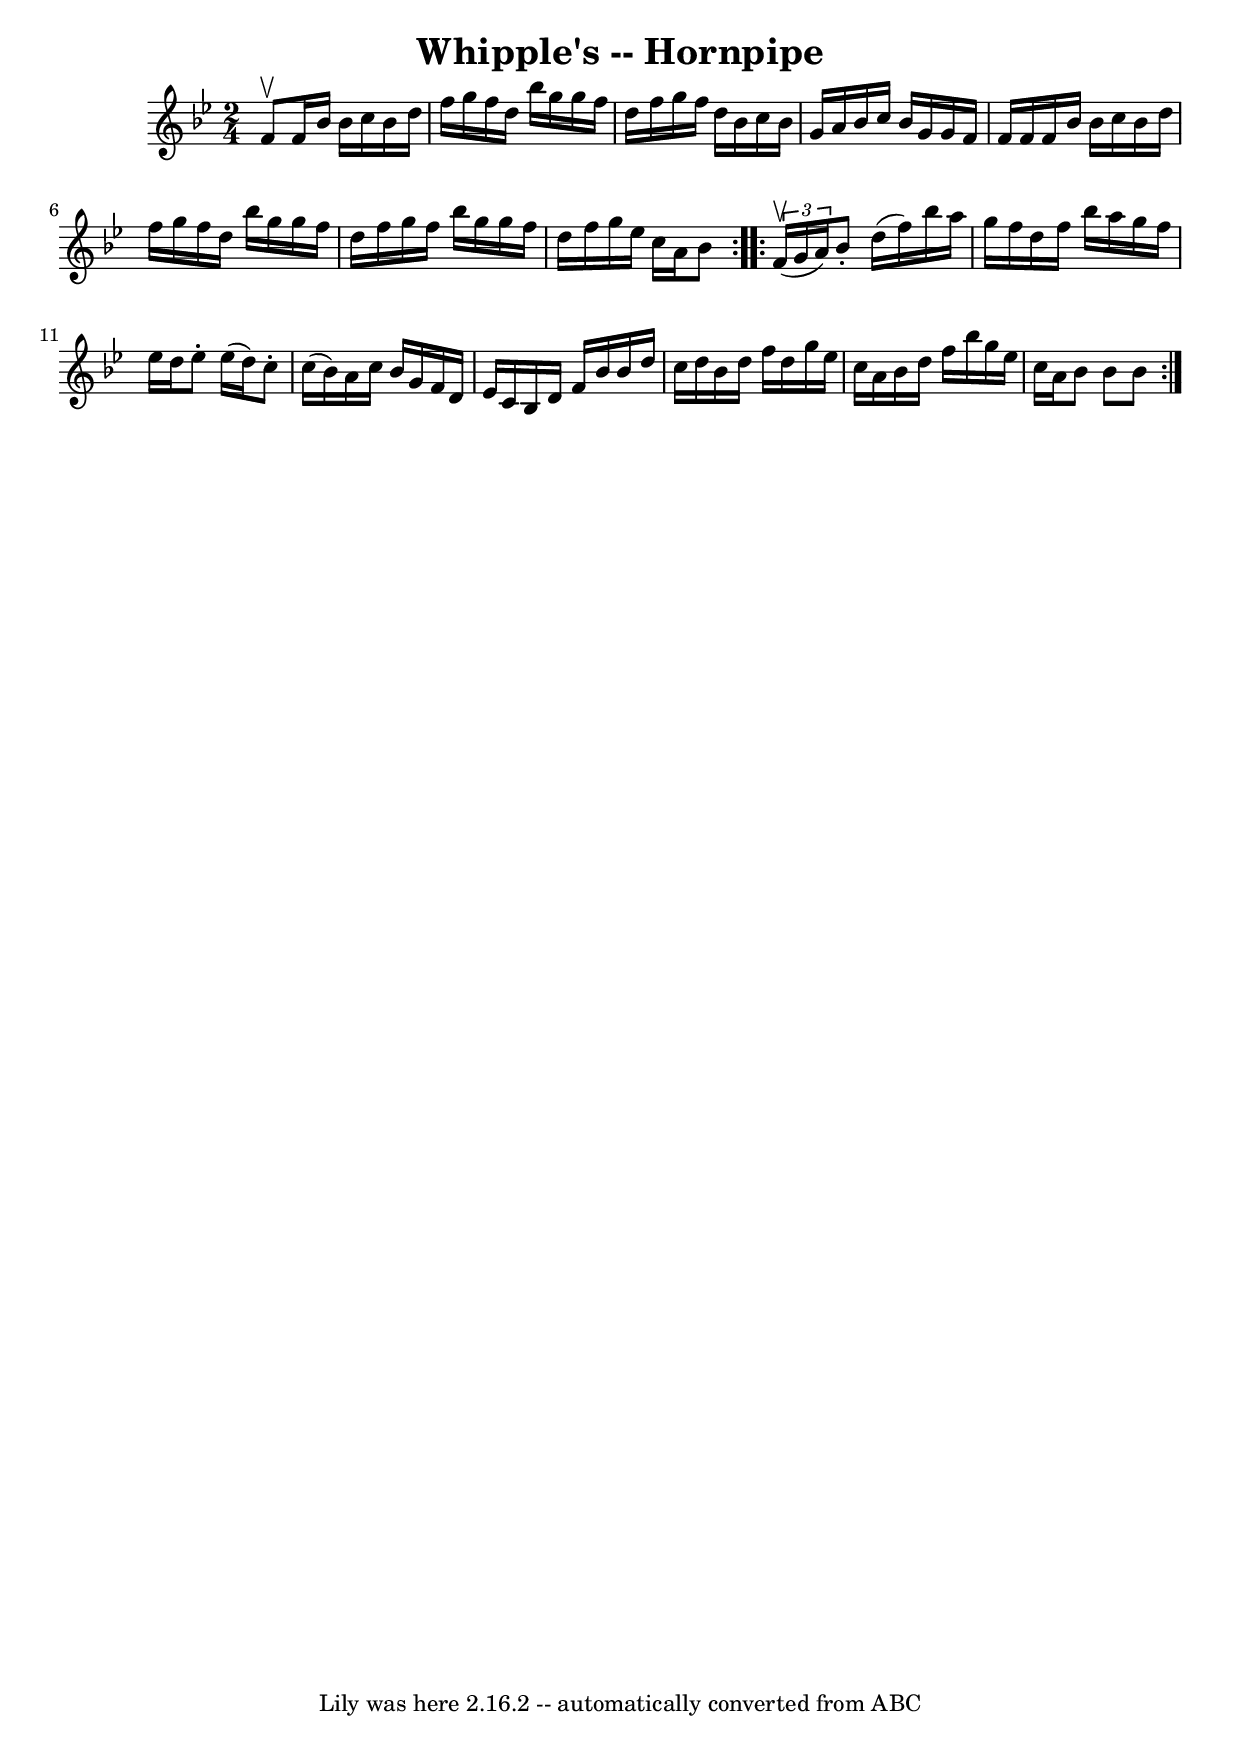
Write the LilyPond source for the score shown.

\version "2.16.2"
\include "Mammoth.ily"
\header {
  %% book = "Cole's 1000 Fiddle Tunes"
 crossRefNumber = "1"
 footnotes = ""
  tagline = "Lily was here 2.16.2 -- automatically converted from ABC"
  title = "Whipple's -- Hornpipe"

}
voicedefault =  {



  \repeat volta 2 {

    \time 2/4      \key bes \major f'8^\upbow  |
 f'16 bes'16 bes'16 c''16 bes'16 d''16 f''16 g''16   |
 f''16 d''16 bes''16 g''16 g''16 f''16 d''16 f''16   |
 g''16 f''16 d''16 bes'16 c''16 bes'16 g'16 a'16   |
 bes'16 c''16 bes'16 g'16 g'16 f'16 f'16 f'16   |
 f'16 bes'16 bes'16 c''16 bes'16 d''16 f''16 g''16   |
 f''16 d''16 bes''16 g''16 g''16 f''16 d''16 f''16    |
 g''16 f''16 bes''16 g''16 g''16 f''16 d''16 f''16   |
 g''16 ees''16 c''16 a'16 bes'8  
  }     

  \repeat volta 2 {
    \times 2/3 { f'16 (^\upbow g'16 a'16)  	       }  |
 bes'8-. d''16 (f''16) bes''16 a''16 g''16 f''16   |
 d''16 f''16 bes''16 a''16 g''16 f''16 ees''16 d''16    |
 ees''8-. ees''16 (d''16) c''8-. c''16 (bes'16)  |
 a'16 c''16 bes'16 g'16 f'16 d'16 ees'16 c'16   |
 bes16 d'16 f'16 bes'16 bes'16 d''16 c''16 d''16   |
 bes'16 d''16 f''16 d''16 g''16 ees''16 c''16 a'16   |
 bes'16 d''16 f''16 bes''16 g''16 ees''16 c''16 a'16   |
 bes'8 bes'8 bes'8  
  }   

}

\score{
  <<

    \context Staff="default"
    {
      \voicedefault 
      
    }

  >>
  \layout {
    
  }
  \midi {
  }

}
